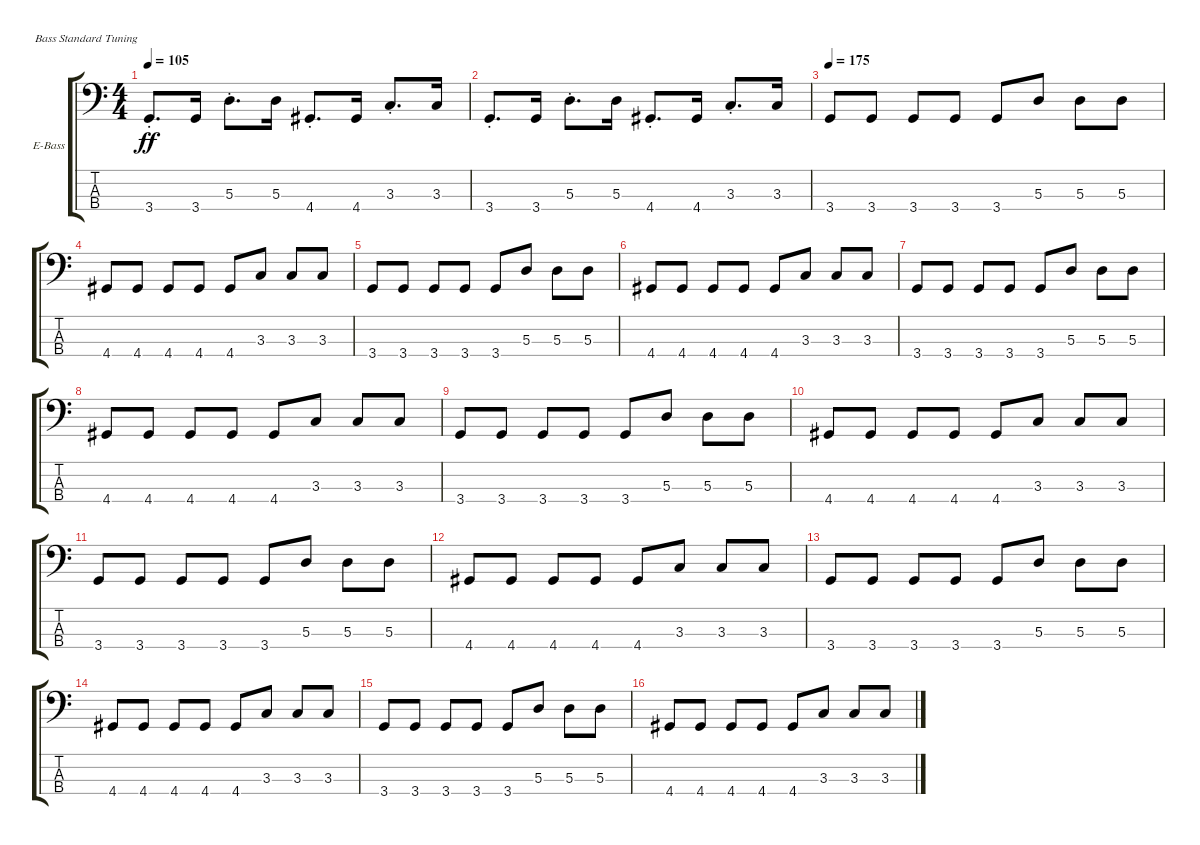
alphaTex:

\defaultSystemsLayout 4
\bracketExtendMode groupsimilarinstruments
\firstSystemTrackNameOrientation horizontal
\otherSystemsTrackNameOrientation horizontal
\track ("O`Malley" "E-Bass") {instrument electricbassfinger}
\staff {score tabs}
\tuning (G2 D2 A1 E1)
\ts (4 4)
\tempo 105
\clef f4
\ks c
3.4{st}.8{d dy ff} 3.4.16 5.3{st}.8{d} 5.3.16 4.4{st}.8{d} 4.4.16 3.3{st}.8{d} 3.3.16 |
3.4{st}.8{d} 3.4.16 5.3{st}.8{d} 5.3.16 4.4{st}.8{d} 4.4.16 3.3{st}.8{d} 3.3.16 |
\tempo 175
3.4.8 3.4.8 3.4.8 3.4.8 3.4.8 5.3.8 5.3.8 5.3.8 |
4.4.8 4.4.8 4.4.8 4.4.8 4.4.8 3.3.8 3.3.8 3.3.8 |
3.4.8 3.4.8 3.4.8 3.4.8 3.4.8 5.3.8 5.3.8 5.3.8 |
4.4.8 4.4.8 4.4.8 4.4.8 4.4.8 3.3.8 3.3.8 3.3.8 |
3.4.8 3.4.8 3.4.8 3.4.8 3.4.8 5.3.8 5.3.8 5.3.8 |
4.4.8 4.4.8 4.4.8 4.4.8 4.4.8 3.3.8 3.3.8 3.3.8 |
3.4.8 3.4.8 3.4.8 3.4.8 3.4.8 5.3.8 5.3.8 5.3.8 |
4.4.8 4.4.8 4.4.8 4.4.8 4.4.8 3.3.8 3.3.8 3.3.8 |
3.4.8 3.4.8 3.4.8 3.4.8 3.4.8 5.3.8 5.3.8 5.3.8 |
4.4.8 4.4.8 4.4.8 4.4.8 4.4.8 3.3.8 3.3.8 3.3.8 |
3.4.8 3.4.8 3.4.8 3.4.8 3.4.8 5.3.8 5.3.8 5.3.8 |
4.4.8 4.4.8 4.4.8 4.4.8 4.4.8 3.3.8 3.3.8 3.3.8 |
3.4.8 3.4.8 3.4.8 3.4.8 3.4.8 5.3.8 5.3.8 5.3.8 |
4.4.8 4.4.8 4.4.8 4.4.8 4.4.8 3.3.8 3.3.8 3.3.8
